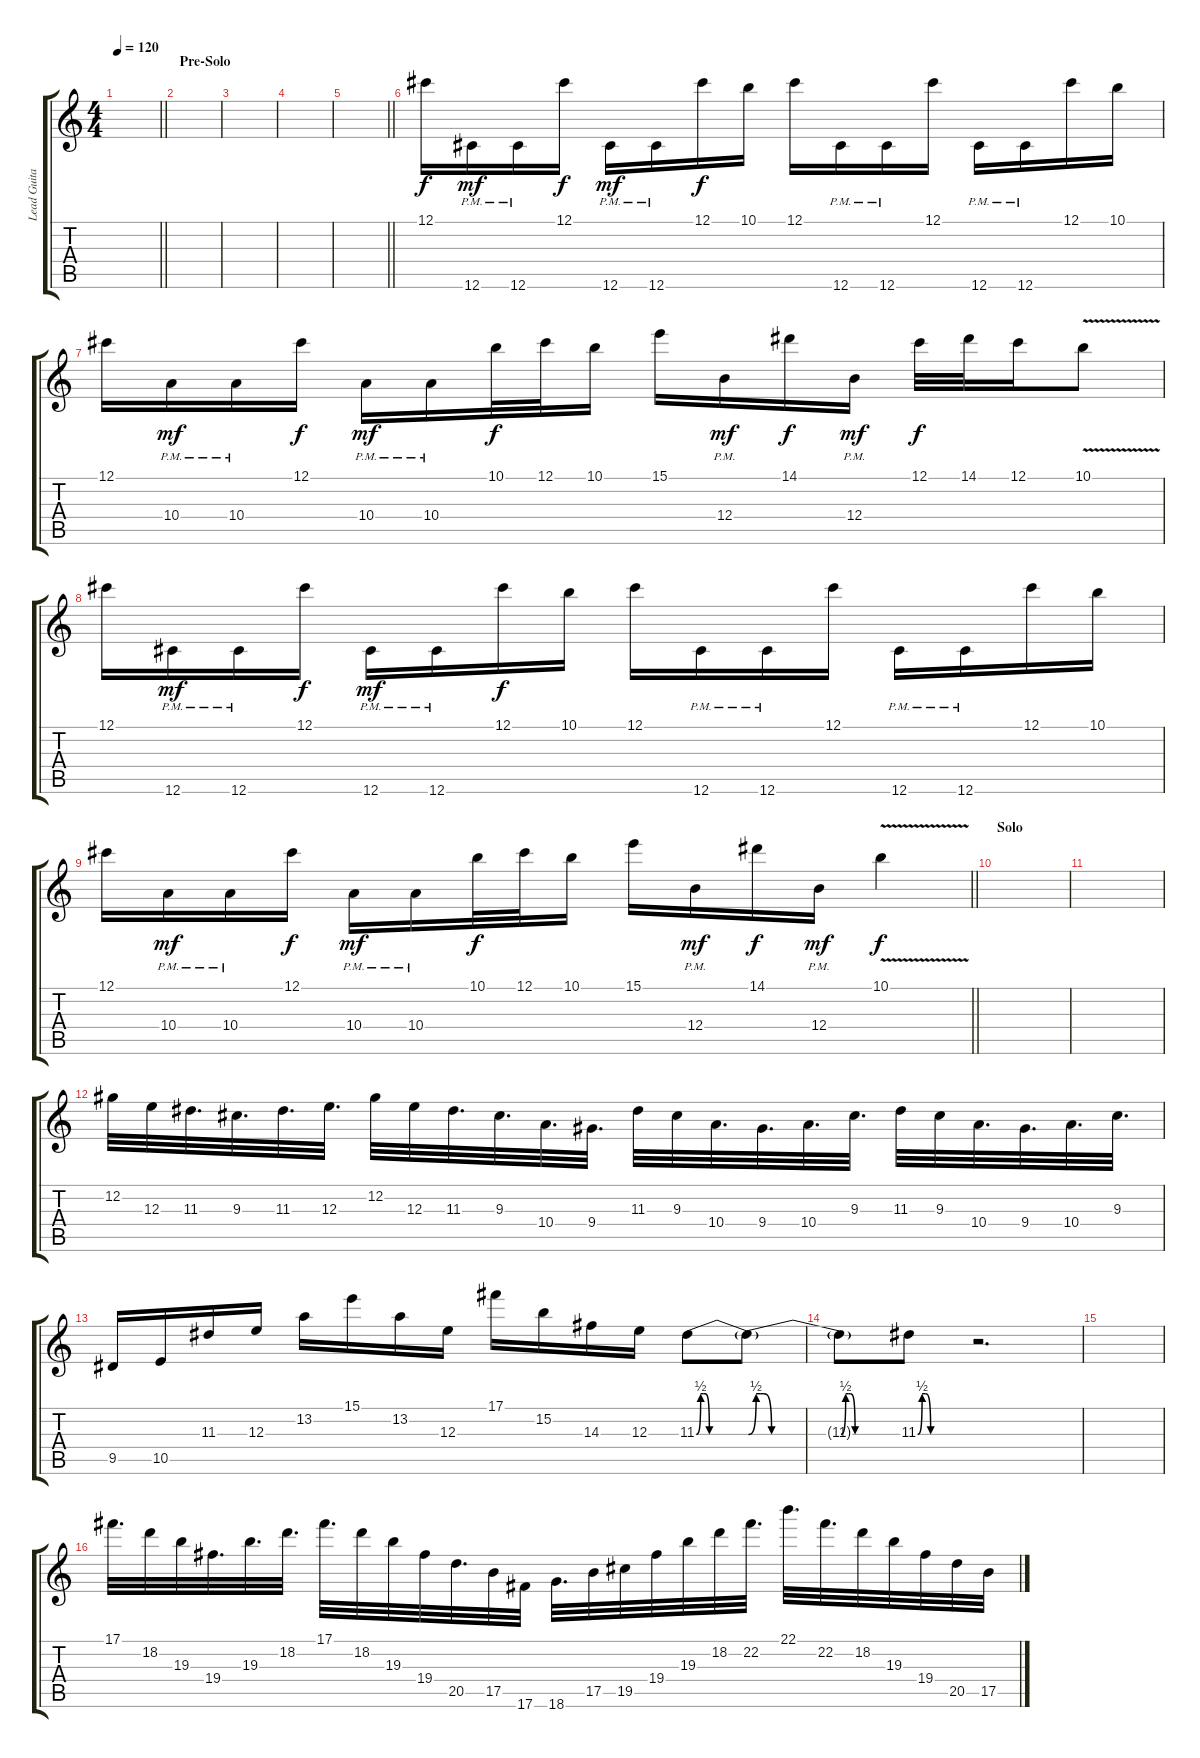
\track ("Lead Guitar 2" "Lead Guita") {instrument overdrivenguitar}
\staff {score tabs}
\tuning (Db4 Ab3 E3 B2 Gb2 Db2) {hide}
\ts (4 4)
\tempo 120
\clef g2
\barLineRight lightlight
\ks c
|
\section ("" "Pre-Solo")
|
|
|
\barLineRight lightlight
|
12.1.16{dy f volume 9 balance 16} 12.6{pm}.16{dy mf} 12.6{pm}.16 12.1.16{dy f} 12.6{pm}.16{dy mf} 12.6{pm}.16 12.1.16{dy f} 10.1.16 12.1.16 12.6{pm}.16 12.6{pm}.16 12.1.16 12.6{pm}.16 12.6{pm}.16 12.1.16 10.1.16 |
12.1.16 10.4{pm}.16{dy mf} 10.4{pm}.16 12.1.16{dy f} 10.4{pm}.16{dy mf} 10.4{pm}.16 10.1.32{dy f} 12.1.32 10.1.16 15.1.16 12.4{pm}.16{dy mf} 14.1.16{dy f} 12.4{pm}.16{dy mf} 12.1.32{dy f} 14.1.32 12.1.16 10.1{v}.8 |
12.1.16 12.6{pm}.16{dy mf} 12.6{pm}.16 12.1.16{dy f} 12.6{pm}.16{dy mf} 12.6{pm}.16 12.1.16{dy f} 10.1.16 12.1.16 12.6{pm}.16 12.6{pm}.16 12.1.16 12.6{pm}.16 12.6{pm}.16 12.1.16 10.1.16 |
\barLineRight lightlight
12.1.16 10.4{pm}.16{dy mf} 10.4{pm}.16 12.1.16{dy f} 10.4{pm}.16{dy mf} 10.4{pm}.16 10.1.32{dy f} 12.1.32 10.1.16 15.1.16 12.4{pm}.16{dy mf} 14.1.16{dy f} 12.4{pm}.16{dy mf} 10.1{v}.4{dy f} |
\section ("" "Solo")
|
|
12.2.32{volume 9 balance 8 instrument distortionguitar} 12.3.32 11.3.32{d} 9.3.32{d} 11.3.32{d} 12.3.32{d} 12.2.32 12.3.32 11.3.32{d} 9.3.32{d} 10.4.32{d} 9.4.32{d} 11.3.32 9.3.32 10.4.32{d} 9.4.32{d} 10.4.32{d} 9.3.32{d} 11.3.32 9.3.32 10.4.32{d} 9.4.32{d} 10.4.32{d} 9.3.32{d} |
9.5.16 10.5.16 11.3.16 12.3.16 13.2.16 15.1.16 13.2.16 12.3.16 17.1.16 15.2.16 14.3.16 12.3.16 11.3{be (custom 0 0 5 2 8 2 10 2 15 0 30 0 60 0)}.8 11.3{be (custom 0 0 5 2 8 2 10 2 15 0 60 0) t}.8 |
11.3{be (custom 0 0 5 2 8 2 10 2 15 0 60 0) t}.8{volume 4} 11.3{be (custom 0 0 5 2 9 2 15 0 60 0)}.8 r.2{d} |
|
17.1.32{d volume 9} 18.2.32 19.3.32 19.4.32{d} 19.3.32{d} 18.2.32{d} 17.1.32{d} 18.2.32 19.3.32 19.4.32 20.5.32{d} 17.5.32 17.6.32 18.6.32{d} 17.5.32 19.5.32 19.4.32 19.3.32 18.2.32 22.2.32{d} 22.1.32{d} 22.2.32{d} 18.2.32 19.3.32 19.4.32 20.5.32 17.5.32
